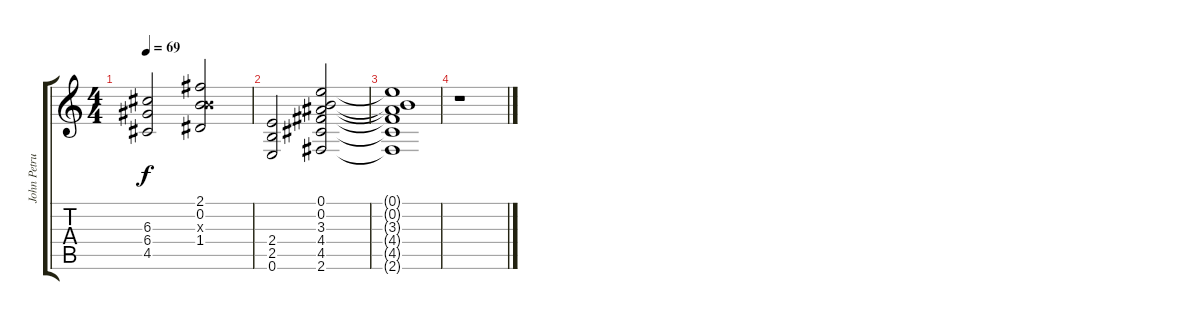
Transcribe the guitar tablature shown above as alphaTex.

\track ("John Petrucci" "John Petru") {instrument distortionguitar}
\staff {score tabs}
\tuning (E4 B3 G3 D3 A2 E2) {hide}
\ts (4 4)
\tempo 69
\clef g2
\ks c
(6.3 6.4 4.5).2{dy f} (2.1 0.2 4.3{x} 1.4).2 |
(2.4 2.5 0.6).2 (0.1 0.2 3.3 4.4 4.5 2.6).2 |
(0.1{t} 0.2{t} 3.3{t} 4.4{t} 4.5{t} 2.6{t}).1 |
r.1
